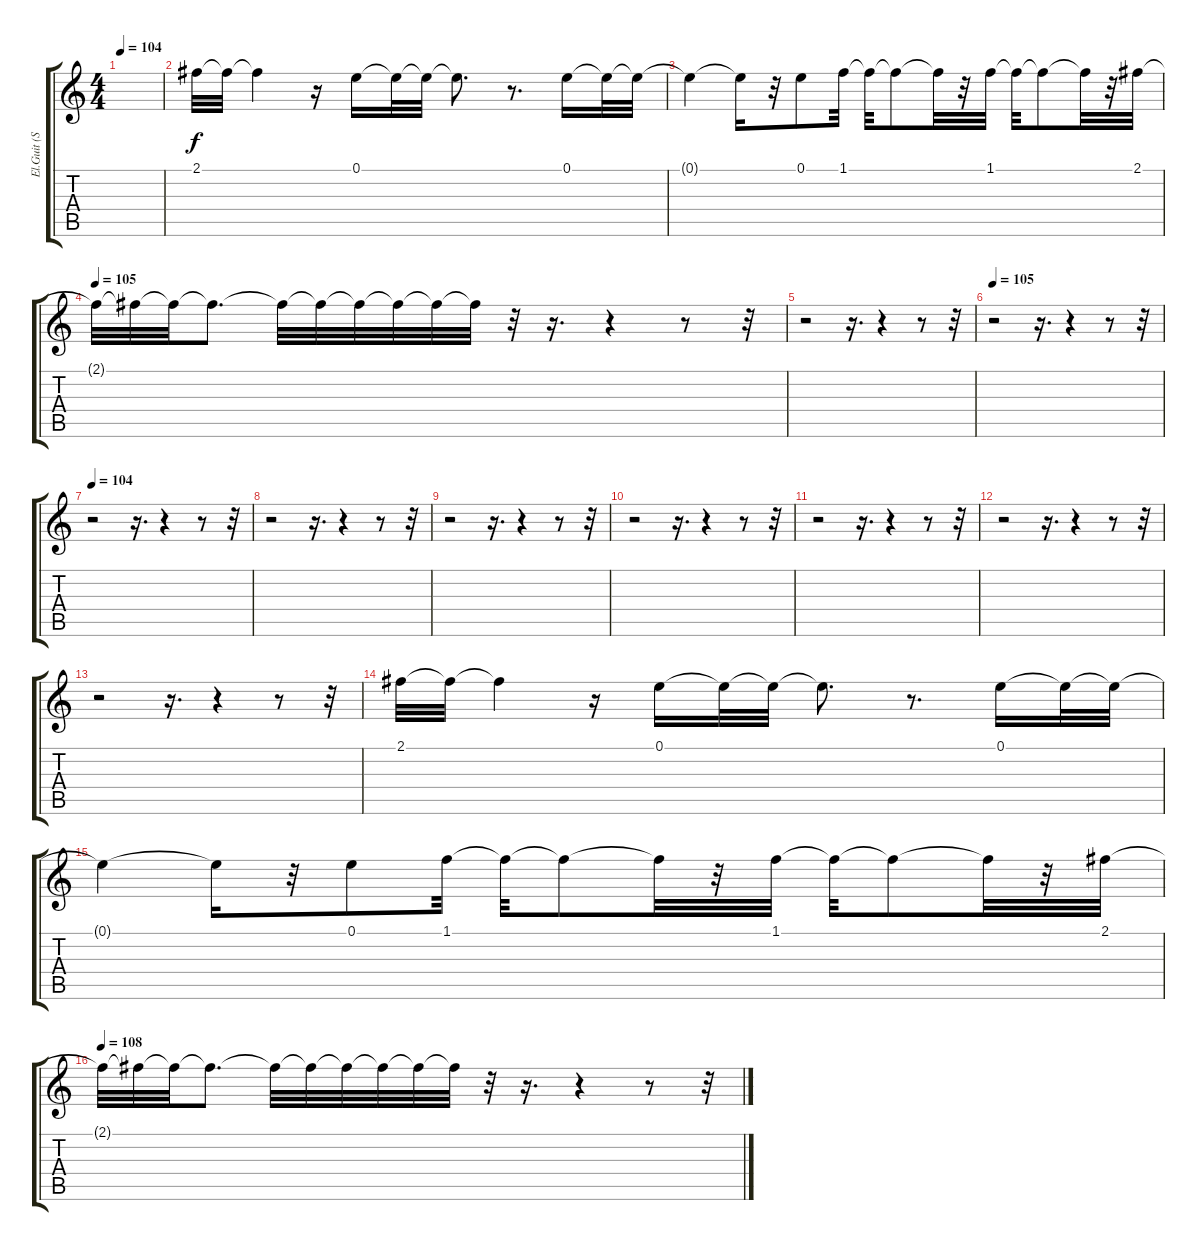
\track ("El.Guit (Staff 1)" "El.Guit (S") {instrument electricguitarclean}
\staff {score tabs}
\tuning (E4 B3 G3 D3 A2 E2) {hide}
\ts (4 4)
\tempo 104
\clef g2
\ks c
|
2.1.32 2.1{t}.32 2.1{t}.4 r.16 0.1.16 0.1{t}.32 0.1{t}.32 0.1{t}.8{d} r.8{d} 0.1.16 0.1{t}.32 0.1{t}.32 |
0.1{t}.4 0.1{t}.16 r.32 0.1.8 1.1.32 1.1{t}.32 1.1{t}.8 1.1{t}.32 r.32 1.1.32 1.1{t}.32 1.1{t}.8 1.1{t}.32 r.32 2.1.32 |
\tempo 105
2.1{t}.32 2.1{t}.32 2.1{t}.32 2.1{t}.8{d} 2.1{t}.32 2.1{t}.32 2.1{t}.32 2.1{t}.32 2.1{t}.32 2.1{t}.32 r.32 r.16{d} r.4 r.8 r.32 |
r.2 r.16{d} r.4 r.8 r.32 |
\tempo 105
r.2 r.16{d} r.4 r.8 r.32 |
\tempo 104
r.2 r.16{d} r.4 r.8 r.32 |
r.2 r.16{d} r.4 r.8 r.32 |
r.2 r.16{d} r.4 r.8 r.32 |
r.2 r.16{d} r.4 r.8 r.32 |
r.2 r.16{d} r.4 r.8 r.32 |
r.2 r.16{d} r.4 r.8 r.32 |
r.2 r.16{d} r.4 r.8 r.32 |
2.1.32 2.1{t}.32 2.1{t}.4 r.16 0.1.16 0.1{t}.32 0.1{t}.32 0.1{t}.8{d} r.8{d} 0.1.16 0.1{t}.32 0.1{t}.32 |
0.1{t}.4 0.1{t}.16 r.32 0.1.8 1.1.32 1.1{t}.32 1.1{t}.8 1.1{t}.32 r.32 1.1.32 1.1{t}.32 1.1{t}.8 1.1{t}.32 r.32 2.1.32 |
\tempo 108
2.1{t}.32 2.1{t}.32 2.1{t}.32 2.1{t}.8{d} 2.1{t}.32 2.1{t}.32 2.1{t}.32 2.1{t}.32 2.1{t}.32 2.1{t}.32 r.32 r.16{d} r.4 r.8 r.32
